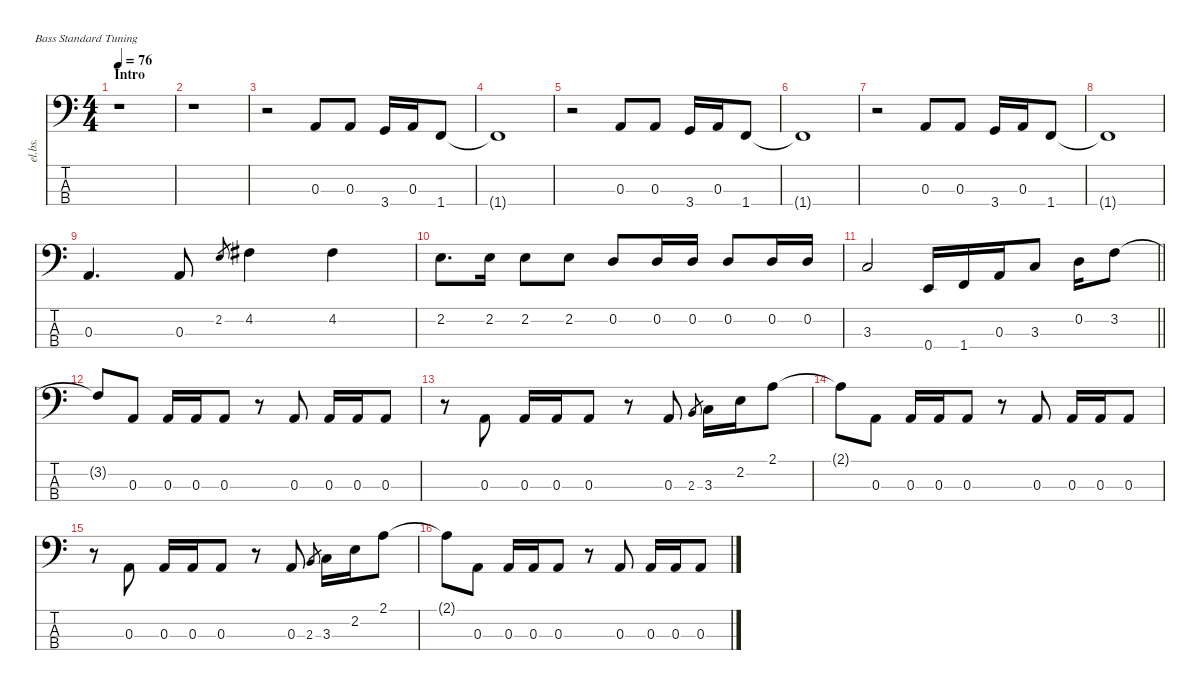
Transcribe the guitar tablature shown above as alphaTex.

\defaultSystemsLayout 4
\hideDynamics
\bracketExtendMode nobrackets
\otherSystemsTrackNameOrientation horizontal
\track ("Bass" "el.bs.") {instrument electricbasspick}
\staff {score tabs}
\tuning (G2 D2 A1 E1)
\ts (4 4)
\section ("" "Intro")
\tempo 76
\clef f4
\ks c
r.1{dy ff instrument electricbasspick beam Down} |
r.1{beam Down} |
r.2{beam Down} 0.3.8{beam Up} 0.3.8{beam Up} 3.4.16{beam Up} 0.3.16{beam Up} 1.4.8{beam Up} |
1.4{t}.1{beam Up} |
r.2{beam Down} 0.3.8{beam Up} 0.3.8{beam Up} 3.4.16{beam Up} 0.3.16{beam Up} 1.4.8{beam Up} |
1.4{t}.1{beam Up} |
r.2{beam Down} 0.3.8{beam Up} 0.3.8{beam Up} 3.4.16{beam Up} 0.3.16{beam Up} 1.4.8{beam Up} |
1.4{t}.1{beam Up} |
0.3.4{d beam Up} 0.3.8{beam Up} 2.2.8{gr dy mf beam Up} 4.2{acc #}.4{dy ff beam Down} 4.2{acc #}.4{beam Down} |
2.2.8{d beam Down} 2.2.16{beam Down} 2.2.8{beam Down} 2.2.8{beam Down} 0.2.8{beam Up} 0.2.16{beam Up} 0.2.16{beam Up} 0.2.8{beam Up} 0.2.16{beam Up} 0.2.16{beam Up} |
\barLineRight lightlight
3.3.2{beam Up} 0.4.16{beam Up} 1.4.16{beam Up} 0.3.16{beam Up} 3.3.8{beam Up} 0.2.16{beam Down} 3.2.8{beam Down} |
3.2{t}.8{beam Up} 0.3.8{beam Up} 0.3.16{beam Up} 0.3.16{beam Up} 0.3.8{beam Up} r.8{beam Up} 0.3.8{beam Up} 0.3.16{beam Up} 0.3.16{beam Up} 0.3.8{beam Up} |
r.8{beam Down} 0.3.8{beam Up} 0.3.16{beam Up} 0.3.16{beam Up} 0.3.8{beam Up} r.8{beam Up} 0.3.8{beam Up} 2.3.8{gr dy f beam Up} 3.3.16{dy ff beam Down} 2.2.16{beam Down} 2.1.8{beam Down} |
2.1{t}.8{beam Down} 0.3.8{beam Down} 0.3.16{beam Up} 0.3.16{beam Up} 0.3.8{beam Up} r.8{beam Up} 0.3.8{beam Up} 0.3.16{beam Up} 0.3.16{beam Up} 0.3.8{beam Up} |
r.8{beam Down} 0.3.8{beam Up} 0.3.16{beam Up} 0.3.16{beam Up} 0.3.8{beam Up} r.8{beam Up} 0.3.8{beam Up} 2.3.8{gr dy f beam Up} 3.3.16{dy ff beam Down} 2.2.16{beam Down} 2.1.8{beam Down} |
2.1{t}.8{beam Down} 0.3.8{beam Down} 0.3.16{beam Up} 0.3.16{beam Up} 0.3.8{beam Up} r.8{beam Up} 0.3.8{beam Up} 0.3.16{beam Up} 0.3.16{beam Up} 0.3.8{beam Up}
